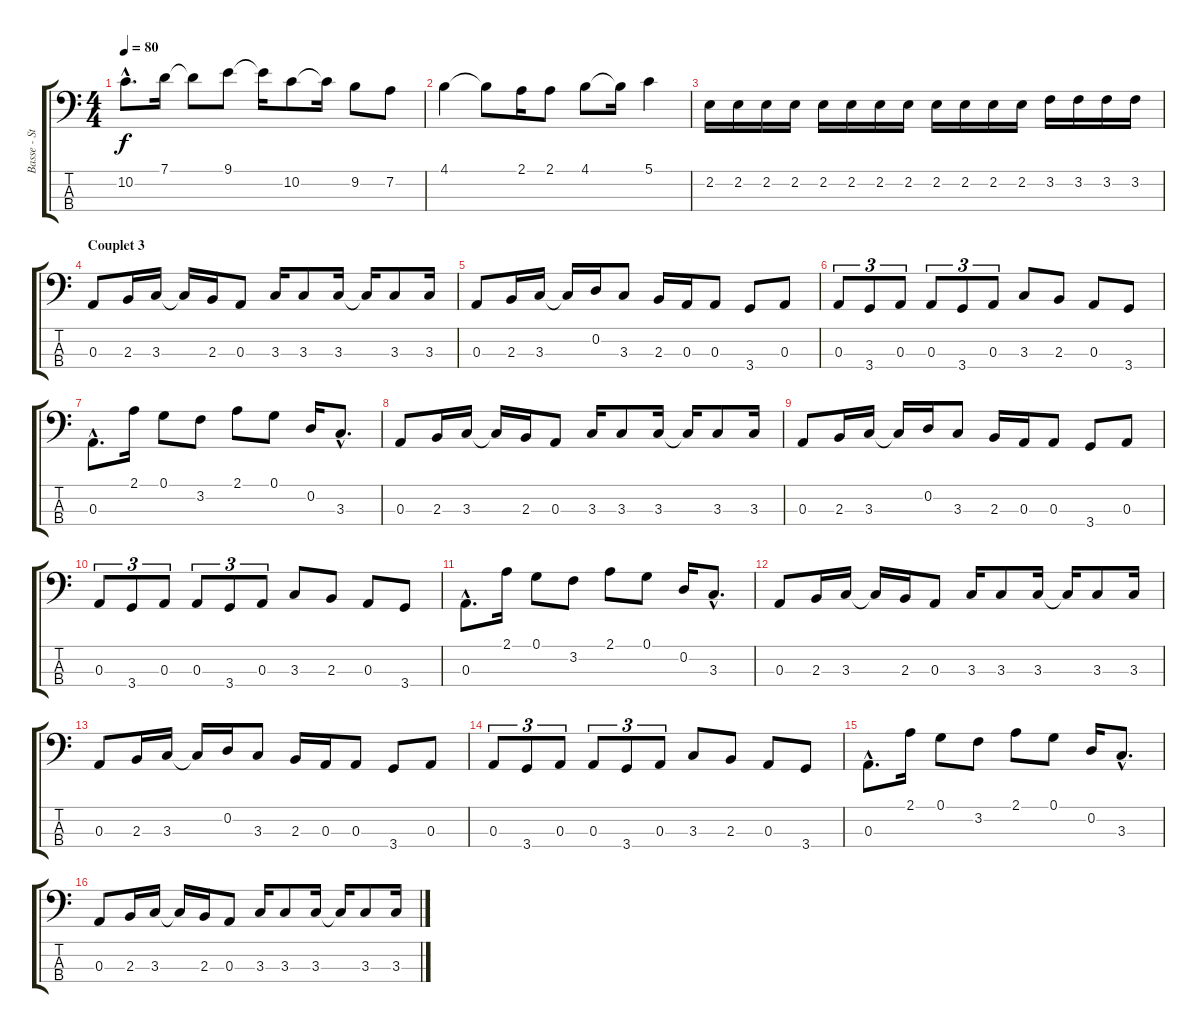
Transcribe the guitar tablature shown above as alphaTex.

\track ("Basse - Stef" "Basse - St") {instrument electricbassfinger}
\staff {score tabs}
\tuning (G2 D2 A1 E1) {hide}
\ts (4 4)
\tempo 80
\clef f4
\ks c
10.2{hac}.8{d dy f} 7.1.16 7.1{t}.8 9.1.8 9.1{t}.16 10.2.8 10.2{t}.16 9.2.8 7.2.8 |
4.1.4 4.1{t}.8 2.1.16 2.1.8 4.1.8 4.1{t}.16 5.1.4 |
2.2.16 2.2.16 2.2.16 2.2.16 2.2.16 2.2.16 2.2.16 2.2.16 2.2.16 2.2.16 2.2.16 2.2.16 3.2.16 3.2.16 3.2.16 3.2.16 |
\section ("" "Couplet 3")
0.3.8 2.3.16 3.3.16 3.3{t}.16 2.3.16 0.3.8 3.3.16 3.3.8 3.3.16 3.3{t}.16 3.3.8 3.3.16 |
0.3.8 2.3.16 3.3.16 3.3{t}.16 0.2.16 3.3.8 2.3.16 0.3.16 0.3.8 3.4.8 0.3.8 |
0.3.8{tu (3 2)} 3.4.8{tu (3 2)} 0.3.8{tu (3 2)} 0.3.8{tu (3 2)} 3.4.8{tu (3 2)} 0.3.8{tu (3 2)} 3.3.8 2.3.8 0.3.8 3.4.8 |
0.3{hac}.8{d} 2.1.16 0.1.8 3.2.8 2.1.8 0.1.8 0.2.16 3.3{hac}.8{d} |
0.3.8 2.3.16 3.3.16 3.3{t}.16 2.3.16 0.3.8 3.3.16 3.3.8 3.3.16 3.3{t}.16 3.3.8 3.3.16 |
0.3.8 2.3.16 3.3.16 3.3{t}.16 0.2.16 3.3.8 2.3.16 0.3.16 0.3.8 3.4.8 0.3.8 |
0.3.8{tu (3 2)} 3.4.8{tu (3 2)} 0.3.8{tu (3 2)} 0.3.8{tu (3 2)} 3.4.8{tu (3 2)} 0.3.8{tu (3 2)} 3.3.8 2.3.8 0.3.8 3.4.8 |
0.3{hac}.8{d} 2.1.16 0.1.8 3.2.8 2.1.8 0.1.8 0.2.16 3.3{hac}.8{d} |
0.3.8 2.3.16 3.3.16 3.3{t}.16 2.3.16 0.3.8 3.3.16 3.3.8 3.3.16 3.3{t}.16 3.3.8 3.3.16 |
0.3.8 2.3.16 3.3.16 3.3{t}.16 0.2.16 3.3.8 2.3.16 0.3.16 0.3.8 3.4.8 0.3.8 |
0.3.8{tu (3 2)} 3.4.8{tu (3 2)} 0.3.8{tu (3 2)} 0.3.8{tu (3 2)} 3.4.8{tu (3 2)} 0.3.8{tu (3 2)} 3.3.8 2.3.8 0.3.8 3.4.8 |
0.3{hac}.8{d} 2.1.16 0.1.8 3.2.8 2.1.8 0.1.8 0.2.16 3.3{hac}.8{d} |
0.3.8 2.3.16 3.3.16 3.3{t}.16 2.3.16 0.3.8 3.3.16 3.3.8 3.3.16 3.3{t}.16 3.3.8 3.3.16
